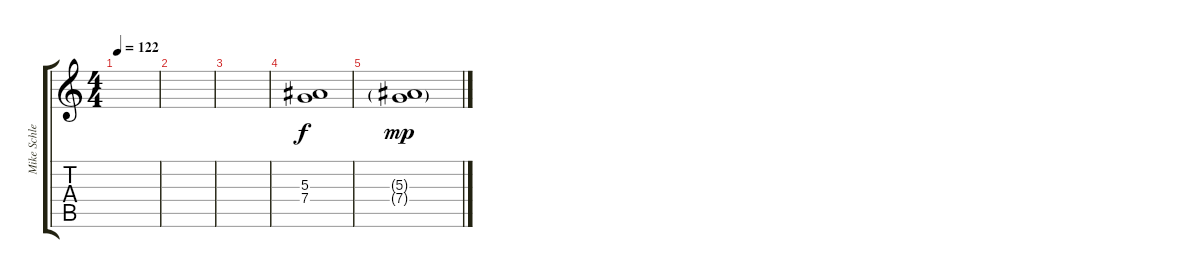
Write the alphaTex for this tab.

\track ("Mike Schleibaum" "Mike Schle") {instrument distortionguitar}
\staff {score tabs}
\tuning (D4 A3 F3 C3 G2 C2) {hide}
\ts (4 4)
\tempo 122
\clef g2
\ks c
|
|
|
(5.3 7.4).1 |
(5.3{g} 7.4{g}).1{dy mp}
